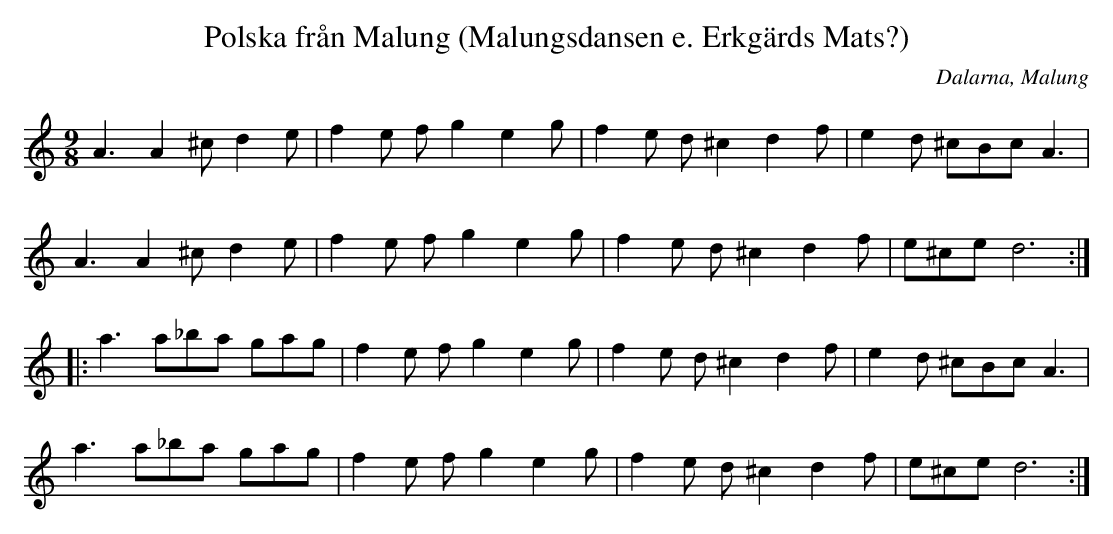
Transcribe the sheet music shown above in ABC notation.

X:1
T: Polska från Malung (Malungsdansen e. Erkgärds Mats?)
O: Dalarna, Malung
M: 9/8
L: 1/4
K: Ddor
A3/2 A ^c/ d e/ | f e/ f/ g e g/ | f e/ d/ ^c d f/ | e d/ ^c/B/c/ A3/2 |
A3/2 A ^c/ d e/ | f e/ f/ g e g/ | f e/ d/ ^c d f/ | e/^c/e/ d3 :|
|: a3/2 a/_b/a/ g/a/g/ | f e/ f/ g e g/ | f e/ d/ ^c d f/ | e d/ ^c/B/c/ A3/2 |
a3/2 a/_b/a/ g/a/g/ | f e/ f/ g e g/ | f e/ d/ ^c d f/ | e/^c/e/ d3 :|]
